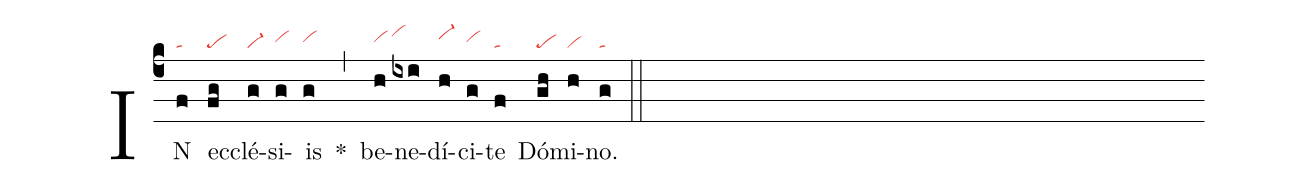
nabc-lines:1;
%%
(c4)
IN(f|ta) ec(fg|pe)clé(g|vi-)si(g|vihh)is(g|vihh) *(,)
be(h|vihh)ne(ixi|vihj)dí(h|vi-hi)ci(g|vihh)te(f|ta) Dó(gh|pe)mi(h|vi)no.(g|ta) (::)
